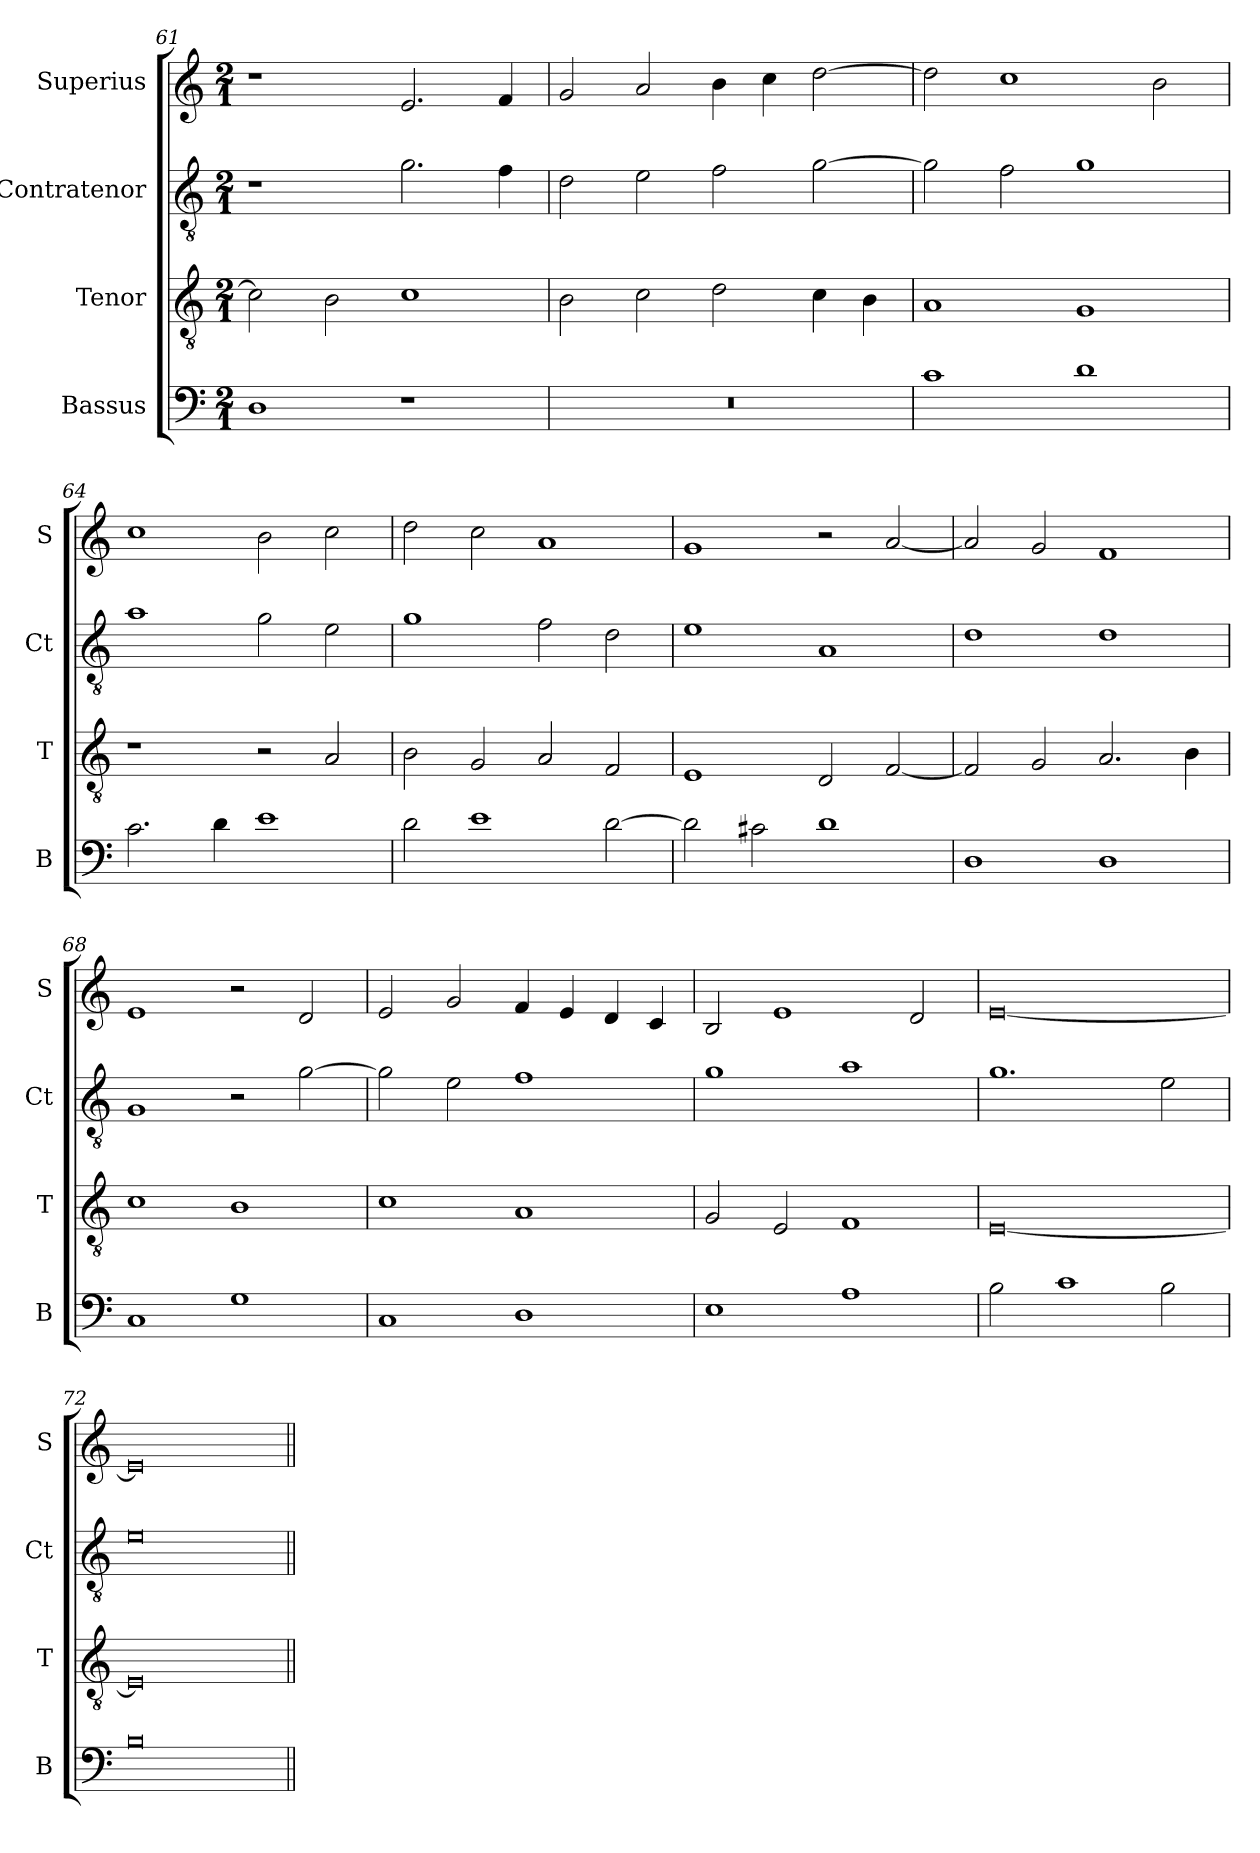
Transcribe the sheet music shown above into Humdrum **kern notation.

**kern	**kern	**kern	**kern
*part4	*part3	*part2	*part1
*staff4	*staff3	*staff2	*staff1
*I"Bassus	*I"Tenor	*I"Contratenor	*I"Superius
*I'B	*I'T	*I'Ct	*I'S
*clefF4	*clefGv2	*clefGv2	*clefG2
*k[]	*k[]	*k[]	*k[]
*M2/1	*M2/1	*M2/1	*M2/1
=61	=61	=61	=61
1D	2c\]	1r	1r
.	2B\	.	.
1r	1c	2.g\	2.e/
.	.	4f\	4f/
=62	=62	=62	=62
0r	2B\	2d\	2g/
.	2c\	2e\	2a/
.	2d\	2f\	4b\
.	.	.	4cc\
.	4c\	[2g\	[2dd\
.	4B\	.	.
=63	=63	=63	=63
1c	1A	2g\]	2dd\]
.	.	2f\	1cc
1d	1G	1g	.
.	.	.	2b\
=64	=64	=64	=64
2.c\	1r	1a	1cc
4d\	.	.	.
1e	2r	2g\	2b\
.	2A/	2e\	2cc\
=65	=65	=65	=65
2d\	2B\	1g	2dd\
1e	2G/	.	2cc\
.	2A/	2f\	1a
[2d\	2F/	2d\	.
=66	=66	=66	=66
2d\]	1E	1e	1g
2c#X\	.	.	.
1d	2D/	1A	2r
.	[2F/	.	[2a/
=67	=67	=67	=67
1D	2F/]	1d	2a/]
.	2G/	.	2g/
1D	2.A/	1d	1f
.	4B\	.	.
=68	=68	=68	=68
1C	1c	1G	1e
1G	1B	2r	2r
.	.	[2g\	2d/
=69	=69	=69	=69
1C	1c	2g\]	2e/
.	.	2e\	2g/
1D	1A	1f	4f/
.	.	.	4e/
.	.	.	4d/
.	.	.	4c/
=70	=70	=70	=70
1E	2G/	1g	2B/
.	2E/	.	1e
1A	1F	1a	.
.	.	.	2d/
=71	=71	=71	=71
2B\	[0E	1.g	[0e
1c	.	.	.
2B\	.	2e\	.
=72	=72	=72	=72
0B	0E]	0e	0e]
=||	=||	=||	=||
*-	*-	*-	*-
